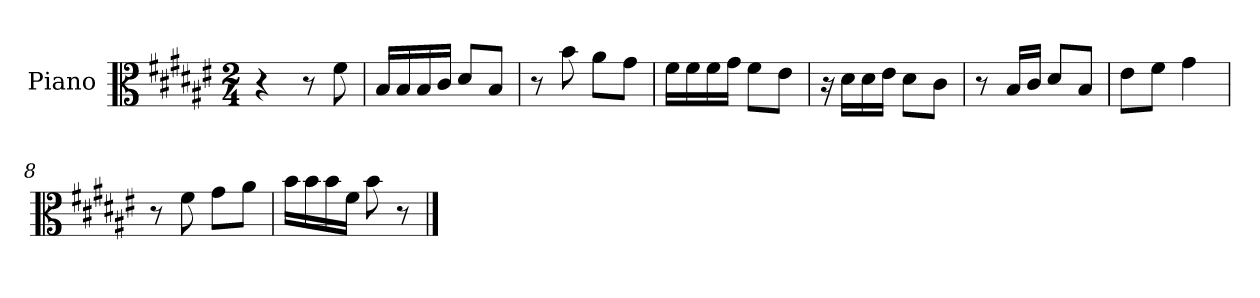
**kern
*part1
*staff1
*I"Piano
*I'Pno
*clefC3
*k[f#c#g#d#a#e#]
*M2/4
=1
4r
8r
8f#\
=2
16B/LL
16B/
16B/
16c#/JJ
8d#/L
8B/J
=3
8r
8b\
8a#\L
8g#\J
=4
16f#\LL
16f#\
16f#\
16g#\JJ
8f#\L
8e#\J
=5
16r
16d#\LL
16d#\
16e#\JJ
8d#\L
8c#\J
=6
8r
16B/LL
16c#/JJ
8d#/L
8B/J
=7
8e#\L
8f#\J
4g#\
=8
8r
8f#\
8g#\L
8a#\J
=9
16b\LL
16b\
16b\
16f#\JJ
8b\
8r
==
*-
